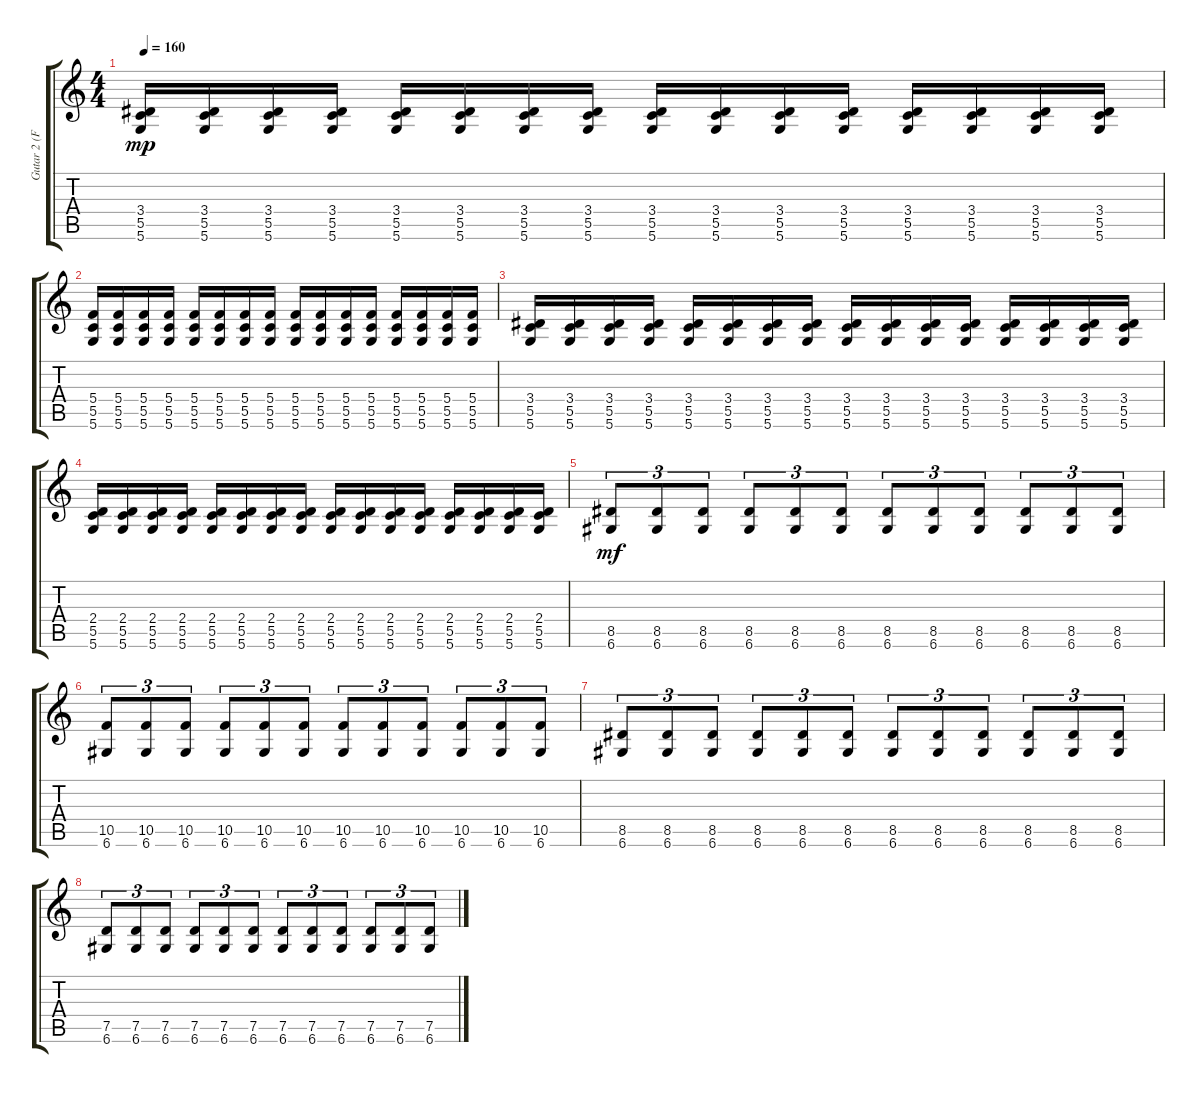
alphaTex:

\track ("Gutar 2 (Francesco)" "Gutar 2 (F") {instrument distortionguitar}
\staff {score tabs}
\tuning (D4 A3 F3 C3 G2 D2) {hide}
\ts (4 4)
\tempo 160
\clef g2
\ks c
(3.4 5.5 5.6).16{dy mp} (3.4 5.5 5.6).16 (3.4 5.5 5.6).16 (3.4 5.5 5.6).16 (3.4 5.5 5.6).16 (3.4 5.5 5.6).16 (3.4 5.5 5.6).16 (3.4 5.5 5.6).16 (3.4 5.5 5.6).16 (3.4 5.5 5.6).16 (3.4 5.5 5.6).16 (3.4 5.5 5.6).16 (3.4 5.5 5.6).16 (3.4 5.5 5.6).16 (3.4 5.5 5.6).16 (3.4 5.5 5.6).16 |
(5.4 5.5 5.6).16 (5.4 5.5 5.6).16 (5.4 5.5 5.6).16 (5.4 5.5 5.6).16 (5.4 5.5 5.6).16 (5.4 5.5 5.6).16 (5.4 5.5 5.6).16 (5.4 5.5 5.6).16 (5.4 5.5 5.6).16 (5.4 5.5 5.6).16 (5.4 5.5 5.6).16 (5.4 5.5 5.6).16 (5.4 5.5 5.6).16 (5.4 5.5 5.6).16 (5.4 5.5 5.6).16 (5.4 5.5 5.6).16 |
(3.4 5.5 5.6).16 (3.4 5.5 5.6).16 (3.4 5.5 5.6).16 (3.4 5.5 5.6).16 (3.4 5.5 5.6).16 (3.4 5.5 5.6).16 (3.4 5.5 5.6).16 (3.4 5.5 5.6).16 (3.4 5.5 5.6).16 (3.4 5.5 5.6).16 (3.4 5.5 5.6).16 (3.4 5.5 5.6).16 (3.4 5.5 5.6).16 (3.4 5.5 5.6).16 (3.4 5.5 5.6).16 (3.4 5.5 5.6).16 |
(2.4 5.5 5.6).16 (2.4 5.5 5.6).16 (2.4 5.5 5.6).16 (2.4 5.5 5.6).16 (2.4 5.5 5.6).16 (2.4 5.5 5.6).16 (2.4 5.5 5.6).16 (2.4 5.5 5.6).16 (2.4 5.5 5.6).16 (2.4 5.5 5.6).16 (2.4 5.5 5.6).16 (2.4 5.5 5.6).16 (2.4 5.5 5.6).16 (2.4 5.5 5.6).16 (2.4 5.5 5.6).16 (2.4 5.5 5.6).16 |
(8.5 6.6).8{tu (3 2) dy mf} (8.5 6.6).8{tu (3 2)} (8.5 6.6).8{tu (3 2)} (8.5 6.6).8{tu (3 2)} (8.5 6.6).8{tu (3 2)} (8.5 6.6).8{tu (3 2)} (8.5 6.6).8{tu (3 2)} (8.5 6.6).8{tu (3 2)} (8.5 6.6).8{tu (3 2)} (8.5 6.6).8{tu (3 2)} (8.5 6.6).8{tu (3 2)} (8.5 6.6).8{tu (3 2)} |
(10.5 6.6).8{tu (3 2)} (10.5 6.6).8{tu (3 2)} (10.5 6.6).8{tu (3 2)} (10.5 6.6).8{tu (3 2)} (10.5 6.6).8{tu (3 2)} (10.5 6.6).8{tu (3 2)} (10.5 6.6).8{tu (3 2)} (10.5 6.6).8{tu (3 2)} (10.5 6.6).8{tu (3 2)} (10.5 6.6).8{tu (3 2)} (10.5 6.6).8{tu (3 2)} (10.5 6.6).8{tu (3 2)} |
(8.5 6.6).8{tu (3 2)} (8.5 6.6).8{tu (3 2)} (8.5 6.6).8{tu (3 2)} (8.5 6.6).8{tu (3 2)} (8.5 6.6).8{tu (3 2)} (8.5 6.6).8{tu (3 2)} (8.5 6.6).8{tu (3 2)} (8.5 6.6).8{tu (3 2)} (8.5 6.6).8{tu (3 2)} (8.5 6.6).8{tu (3 2)} (8.5 6.6).8{tu (3 2)} (8.5 6.6).8{tu (3 2)} |
(7.5 6.6).8{tu (3 2)} (7.5 6.6).8{tu (3 2)} (7.5 6.6).8{tu (3 2)} (7.5 6.6).8{tu (3 2)} (7.5 6.6).8{tu (3 2)} (7.5 6.6).8{tu (3 2)} (7.5 6.6).8{tu (3 2)} (7.5 6.6).8{tu (3 2)} (7.5 6.6).8{tu (3 2)} (7.5 6.6).8{tu (3 2)} (7.5 6.6).8{tu (3 2)} (7.5 6.6).8{tu (3 2)}
